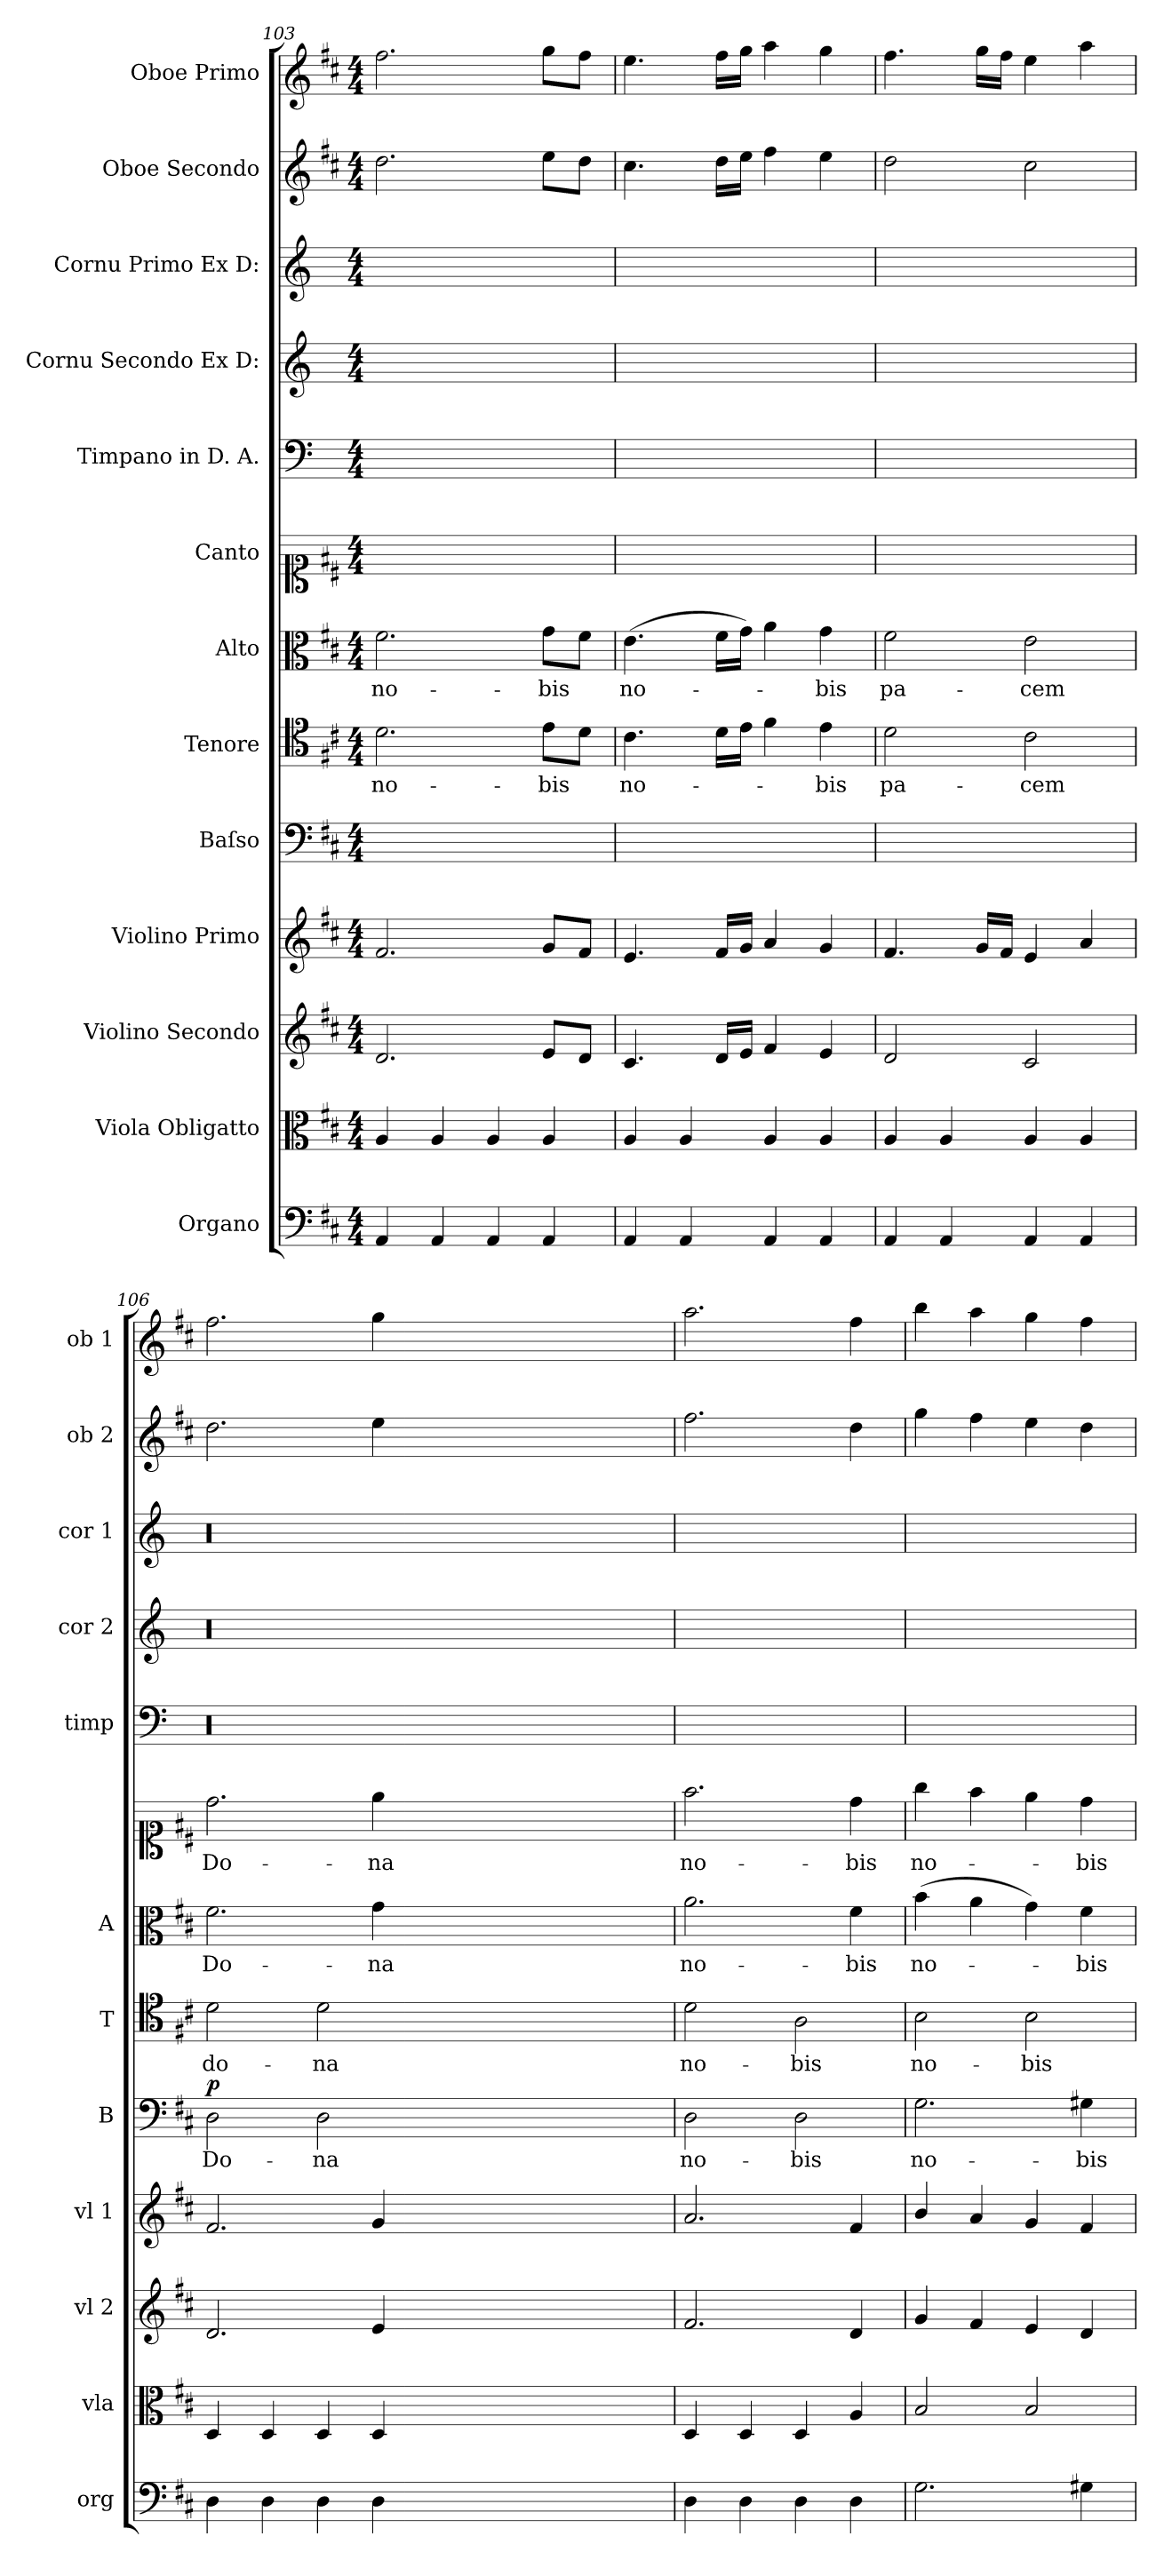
**kern	**kern	**kern	**kern	**kern	**text	**dynam	**kern	**text	**kern	**text	**kern	**text	**kern	**kern	**kern	**kern	**kern
*part13	*part12	*part11	*part10	*part9	*part9	*part9	*part8	*part8	*part7	*part7	*part6	*part6	*part5	*part4	*part3	*part2	*part1
*staff13	*staff12	*staff11	*staff10	*staff9	*staff9	*staff9	*staff8	*staff8	*staff7	*staff7	*staff6	*staff6	*staff5	*staff4	*staff3	*staff2	*staff1
*I"Organo	*I"Viola Obligatto	*I"Violino Secondo	*I"Violino Primo	*I"Baſso	*	*	*I"Tenore	*	*I"Alto	*	*I"Canto	*	*I"Timpano in D. A.	*I"Cornu Secondo Ex D:	*I"Cornu Primo Ex D:	*I"Oboe Secondo	*I"Oboe Primo
*I'org	*I'vla	*I'vl 2	*I'vl 1	*I'B	*	*	*I'T	*	*I'A	*	*	*	*I'timp	*I'cor 2	*I'cor 1	*I'ob 2	*I'ob 1
*clefF4	*clefC3	*clefG2	*clefG2	*clefF4	*	*	*clefC4	*	*clefC3	*	*clefC1	*	*clefF4	*clefG2	*clefG2	*clefG2	*clefG2
*	*	*	*	*	*	*	*	*	*	*	*	*	*	*ITrd6c10	*ITrd6c10	*	*
*k[f#c#]	*k[f#c#]	*k[f#c#]	*k[f#c#]	*k[f#c#]	*	*	*k[f#c#]	*	*k[f#c#]	*	*k[f#c#]	*	*k[]	*k[f#c#]	*k[f#c#]	*k[f#c#]	*k[f#c#]
*D:	*D:	*D:	*D:	*D:	*	*	*D:	*	*D:	*	*D:	*	*	*	*	*D:	*D:
*M4/4	*M4/4	*M4/4	*M4/4	*M4/4	*	*	*M4/4	*	*M4/4	*	*M4/4	*	*M4/4	*M4/4	*M4/4	*M4/4	*M4/4
=103	=103	=103	=103	=103	=103	=103	=103	=103	=103	=103	=103	=103	=103	=103	=103	=103	=103
4AA/	4A/	2.d/	2.f#/	1ryy	.	.	2.d\	no-	2.f#\	no-	1ryy	.	1ryy	1ryy	1ryy	2.dd\	2.ff#\
4AA/	4A/	.	.	.	.	.	.	.	.	.	.	.	.	.	.	.	.
4AA/	4A/	.	.	.	.	.	.	.	.	.	.	.	.	.	.	.	.
4AA/	4A/	8e/L	8g/L	.	.	.	8e\L	-bis	8g\L	-bis	.	.	.	.	.	8ee\L	8gg\L
.	.	8d/J	8f#/J	.	.	.	8d\J	.	8f#\J	.	.	.	.	.	.	8dd\J	8ff#\J
=104	=104	=104	=104	=104	=104	=104	=104	=104	=104	=104	=104	=104	=104	=104	=104	=104	=104
4AA/	4A/	4.c#/	4.e/	1ryy	.	.	4.c#\	no-	(4.e\	no-	1ryy	.	1ryy	1ryy	1ryy	4.cc#\	4.ee\
4AA/	4A/	.	.	.	.	.	.	.	.	.	.	.	.	.	.	.	.
.	.	16d/LL	16f#/LL	.	.	.	16d\LL	.	16f#\LL	.	.	.	.	.	.	16dd\LL	16ff#\LL
.	.	16e/JJ	16g/JJ	.	.	.	16e\JJ	.	16g\JJ)	.	.	.	.	.	.	16ee\JJ	16gg\JJ
4AA/	4A/	4f#/	4a/	.	.	.	4f#\	.	4a\	.	.	.	.	.	.	4ff#\	4aa\
4AA/	4A/	4e/	4g/	.	.	.	4e\	-bis	4g\	-bis	.	.	.	.	.	4ee\	4gg\
=105	=105	=105	=105	=105	=105	=105	=105	=105	=105	=105	=105	=105	=105	=105	=105	=105	=105
4AA/	4A/	2d/	4.f#/	1ryy	.	.	2d\	pa-	2f#\	pa-	1ryy	.	1ryy	1ryy	1ryy	2dd\	4.ff#\
4AA/	4A/	.	.	.	.	.	.	.	.	.	.	.	.	.	.	.	.
.	.	.	16g/LL	.	.	.	.	.	.	.	.	.	.	.	.	.	16gg\LL
.	.	.	16f#/JJ	.	.	.	.	.	.	.	.	.	.	.	.	.	16ff#\JJ
4AA/	4A/	2c#/	4e/	.	.	.	2c#\	-cem	2e\	-cem	.	.	.	.	.	2cc#\	4ee\
4AA/	4A/	.	4a/	.	.	.	.	.	.	.	.	.	.	.	.	.	4aa\
=106	=106	=106	=106	=106	=106	=106	=106	=106	=106	=106	=106	=106	=106	=106	=106	=106	=106
!	!	!	!	!	!	!LO:DY:a	!	!	!	!	!	!	!	!	!	!	!
4D\	4D/	2.d/	2.f#/	2D\	Do-	p	2d\	do-	2.f#\	Do-	2.dd\	Do-	00r	00r	00r	2.dd\	2.ff#\
4D\	4D/	.	.	.	.	.	.	.	.	.	.	.	.	.	.	.	.
4D\	4D/	.	.	2D\	-na	.	2d\	-na	.	.	.	.	.	.	.	.	.
4D\	4D/	4e/	4g/	.	.	.	.	.	4g\	-na	4ee\	-na	.	.	.	4ee\	4gg\
0.ryy	0.ryy	0.ryy	0.ryy	0.ryy	.	.	0.ryy	.	0.ryy	.	0.ryy	.	.	.	.	0.ryy	0.ryy
=107	=107	=107	=107	=107	=107	=107	=107	=107	=107	=107	=107	=107	=107	=107	=107	=107	=107
4D\	4D/	2.f#/	2.a/	2D\	no-	.	2d\	no-	2.a\	no-	2.ff#\	no-	1ryy	1ryy	1ryy	2.ff#\	2.aa\
4D\	4D/	.	.	.	.	.	.	.	.	.	.	.	.	.	.	.	.
4D\	4D/	.	.	2D\	-bis	.	2A\	-bis	.	.	.	.	.	.	.	.	.
4D\	4A/	4d/	4f#/	.	.	.	.	.	4f#\	-bis	4dd\	-bis	.	.	.	4dd\	4ff#\
=108	=108	=108	=108	=108	=108	=108	=108	=108	=108	=108	=108	=108	=108	=108	=108	=108	=108
!	!	!	!	!	!LO:LY:i	!	!	!LO:LY:i	!	!LO:LY:i	!	!	!	!	!	!	!
2.G\	2B/	4g/	4b/	2.G\	no-	.	2B\	no-	(4b\	no-	4gg\	no-	1ryy	1ryy	1ryy	4gg\	4bb\
.	.	4f#/	4a/	.	.	.	.	.	4a\	.	4ff#\	.	.	.	.	4ff#\	4aa\
!	!	!	!	!	!	!	!	!LO:LY:i	!	!	!	!	!	!	!	!	!
.	2B/	4e/	4g/	.	.	.	2B\	-bis	4g\)	.	4ee\	.	.	.	.	4ee\	4gg\
!	!	!	!	!	!LO:LY:i	!	!	!	!	!LO:LY:i	!	!	!	!	!	!	!
4G#X\	.	4d/	4f#/	4G#X\	-bis	.	.	.	4f#\	-bis	4dd\	-bis	.	.	.	4dd\	4ff#\
=	=	=	=	=	=	=	=	=	=	=	=	=	=	=	=	=	=
*-	*-	*-	*-	*-	*-	*-	*-	*-	*-	*-	*-	*-	*-	*-	*-	*-	*-
